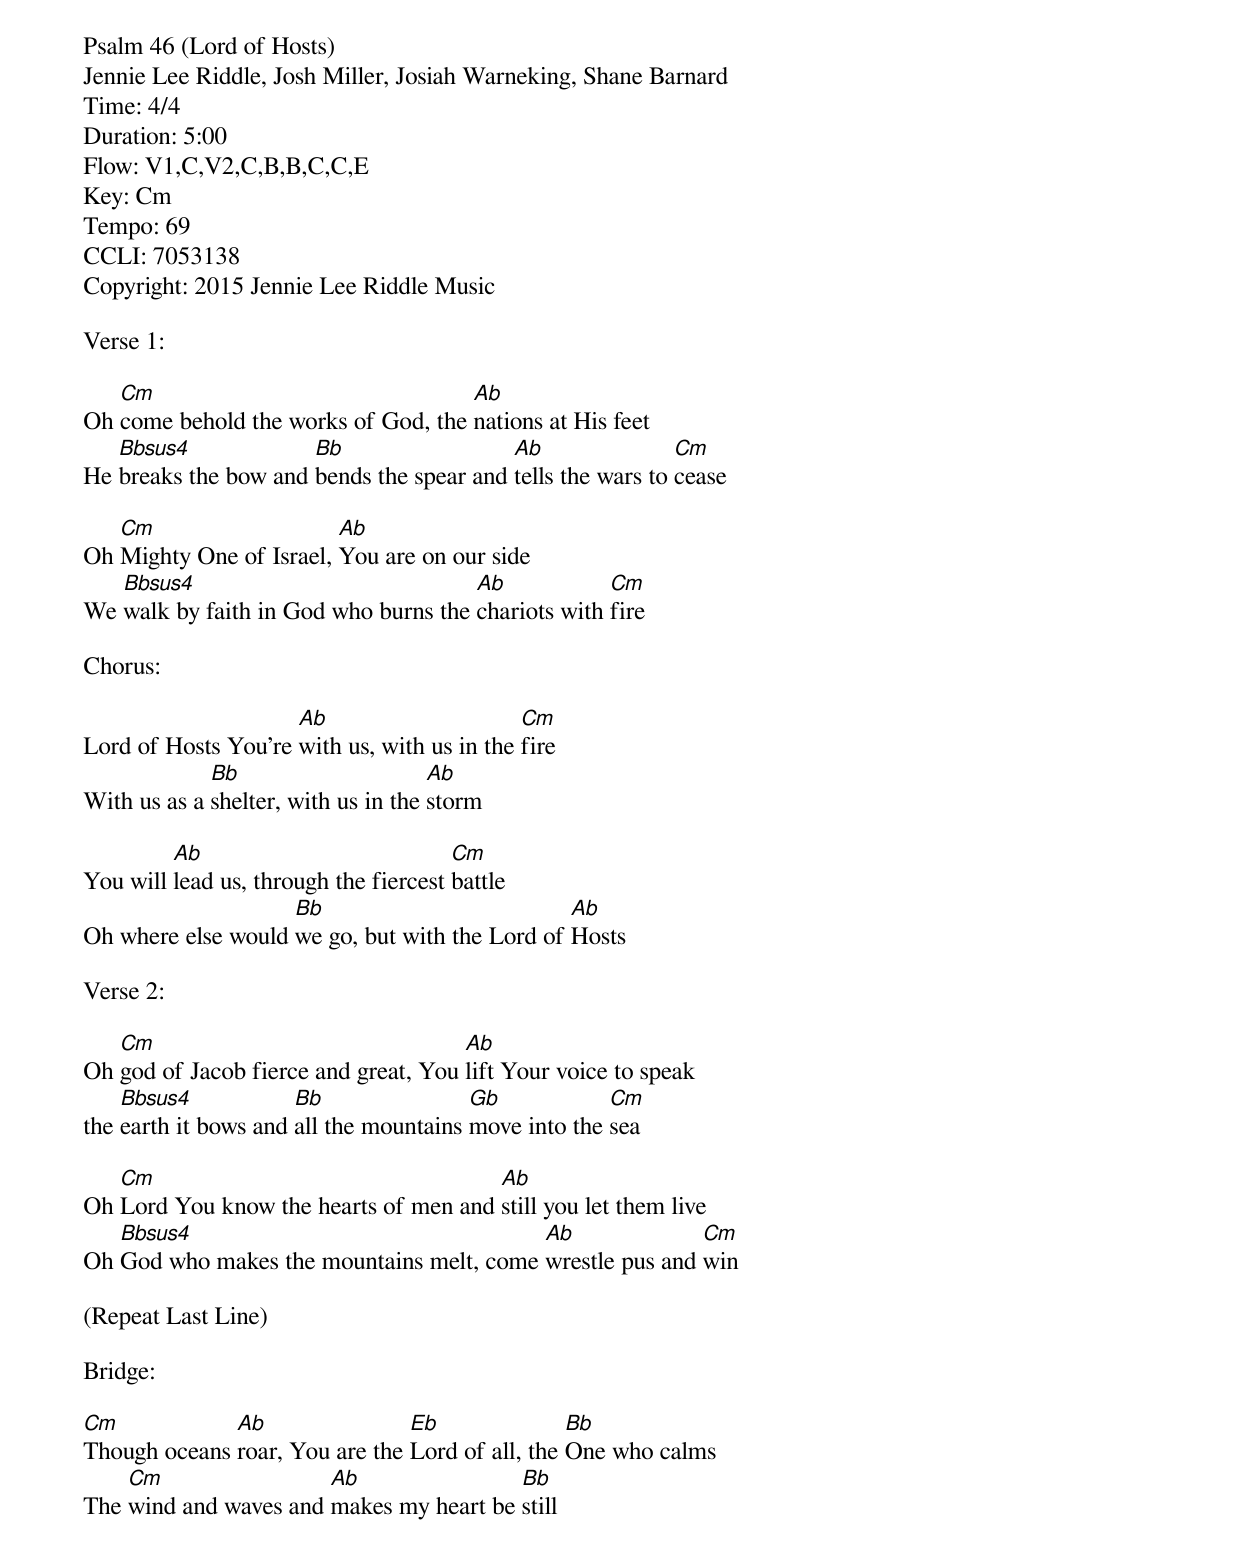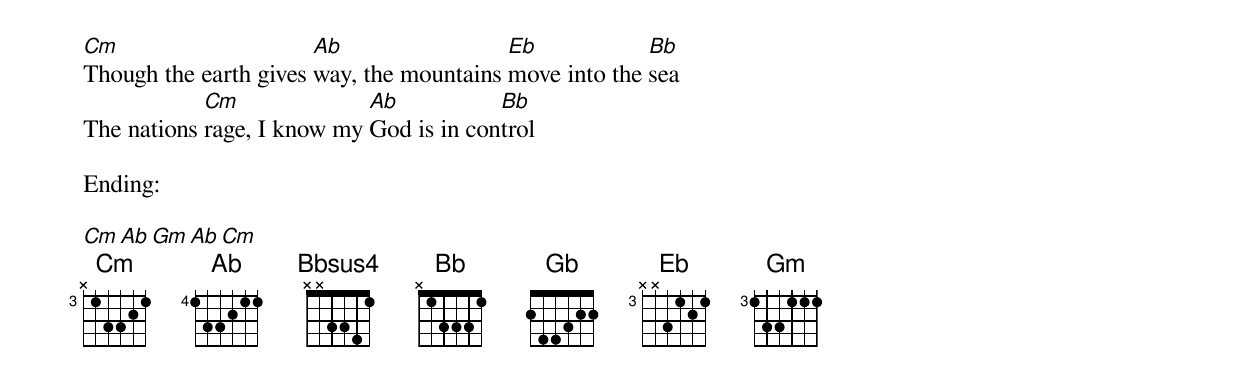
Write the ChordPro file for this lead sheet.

Psalm 46 (Lord of Hosts)
Jennie Lee Riddle, Josh Miller, Josiah Warneking, Shane Barnard
Time: 4/4
Duration: 5:00
Flow: V1,C,V2,C,B,B,C,C,E
Key: Cm
Tempo: 69
CCLI: 7053138
Copyright: 2015 Jennie Lee Riddle Music

Verse 1:

Oh [Cm]come behold the works of God, the [Ab]nations at His feet
He [Bbsus4]breaks the bow and [Bb]bends the spear and [Ab]tells the wars to [Cm]cease

Oh [Cm]Mighty One of Israel, [Ab]You are on our side
We [Bbsus4]walk by faith in God who burns the [Ab]chariots with [Cm]fire

Chorus:

Lord of Hosts You're [Ab]with us, with us in the [Cm]fire
With us as a [Bb]shelter, with us in the [Ab]storm

You will [Ab]lead us, through the fiercest [Cm]battle
Oh where else would [Bb]we go, but with the Lord of [Ab]Hosts

Verse 2:

Oh [Cm]god of Jacob fierce and great, You [Ab]lift Your voice to speak
the [Bbsus4]earth it bows and [Bb]all the mountains [Gb]move into the [Cm]sea

Oh [Cm]Lord You know the hearts of men and [Ab]still you let them live
Oh [Bbsus4]God who makes the mountains melt, come [Ab]wrestle pus and [Cm]win

(Repeat Last Line)

Bridge:

[Cm]Though oceans [Ab]roar, You are the [Eb]Lord of all, the [Bb]One who calms
The [Cm]wind and waves and [Ab]makes my heart be [Bb]still

[Cm]Though the earth gives [Ab]way, the mountains [Eb]move into the [Bb]sea
The nations [Cm]rage, I know my [Ab]God is in con[Bb]trol

Ending:

[Cm][Ab][Gm][Ab][Cm]
